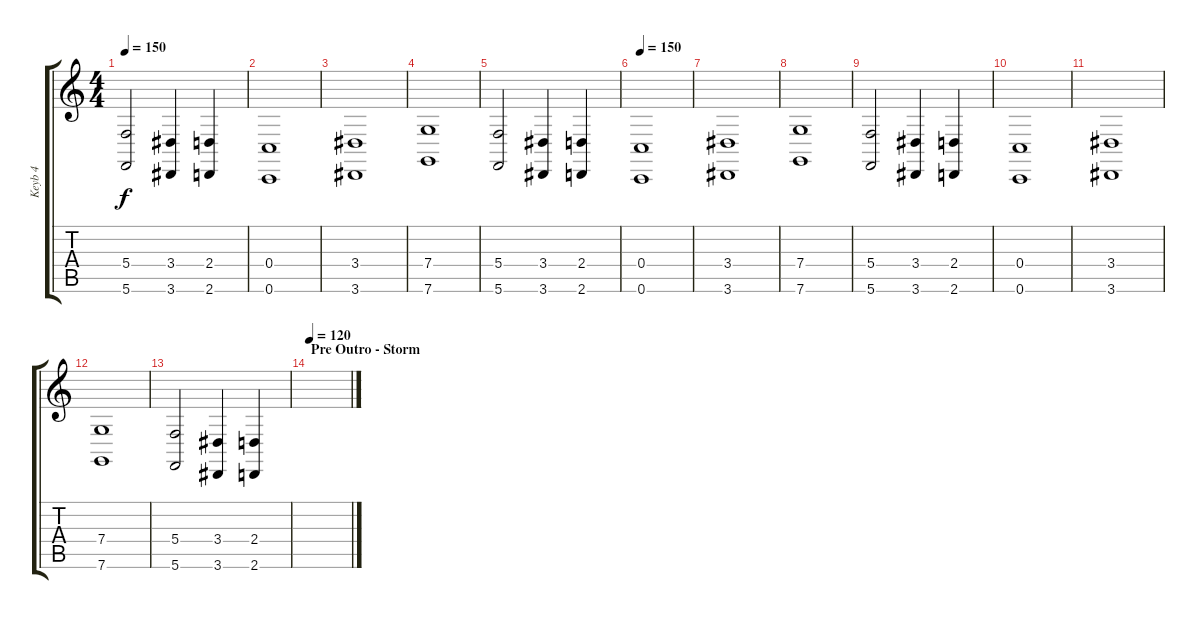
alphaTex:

\track ("Keyb 4" "Keyb 4") {instrument pad4choir}
\staff {score tabs}
\tuning (D4 A3 F3 C3 G2 C2) {hide}
\ts (4 4)
\tempo 150
\clef g2
\ks c
(5.4 5.6).2{dy f} (3.4 3.6).4 (2.4 2.6).4 |
(0.4 0.6).1{volume 6 balance 8 instrument pad4choir} |
(3.4 3.6).1 |
(7.4 7.6).1 |
(5.4 5.6).2 (3.4 3.6).4 (2.4 2.6).4 |
\tempo 150
(0.4 0.6).1{volume 6 balance 8 instrument pad4choir} |
(3.4 3.6).1 |
(7.4 7.6).1 |
(5.4 5.6).2 (3.4 3.6).4 (2.4 2.6).4 |
(0.4 0.6).1{volume 6 balance 8 instrument pad4choir} |
(3.4 3.6).1 |
(7.4 7.6).1 |
(5.4 5.6).2 (3.4 3.6).4 (2.4 2.6).4 |
\section ("" "Pre Outro - Storm ")
\tempo 120
